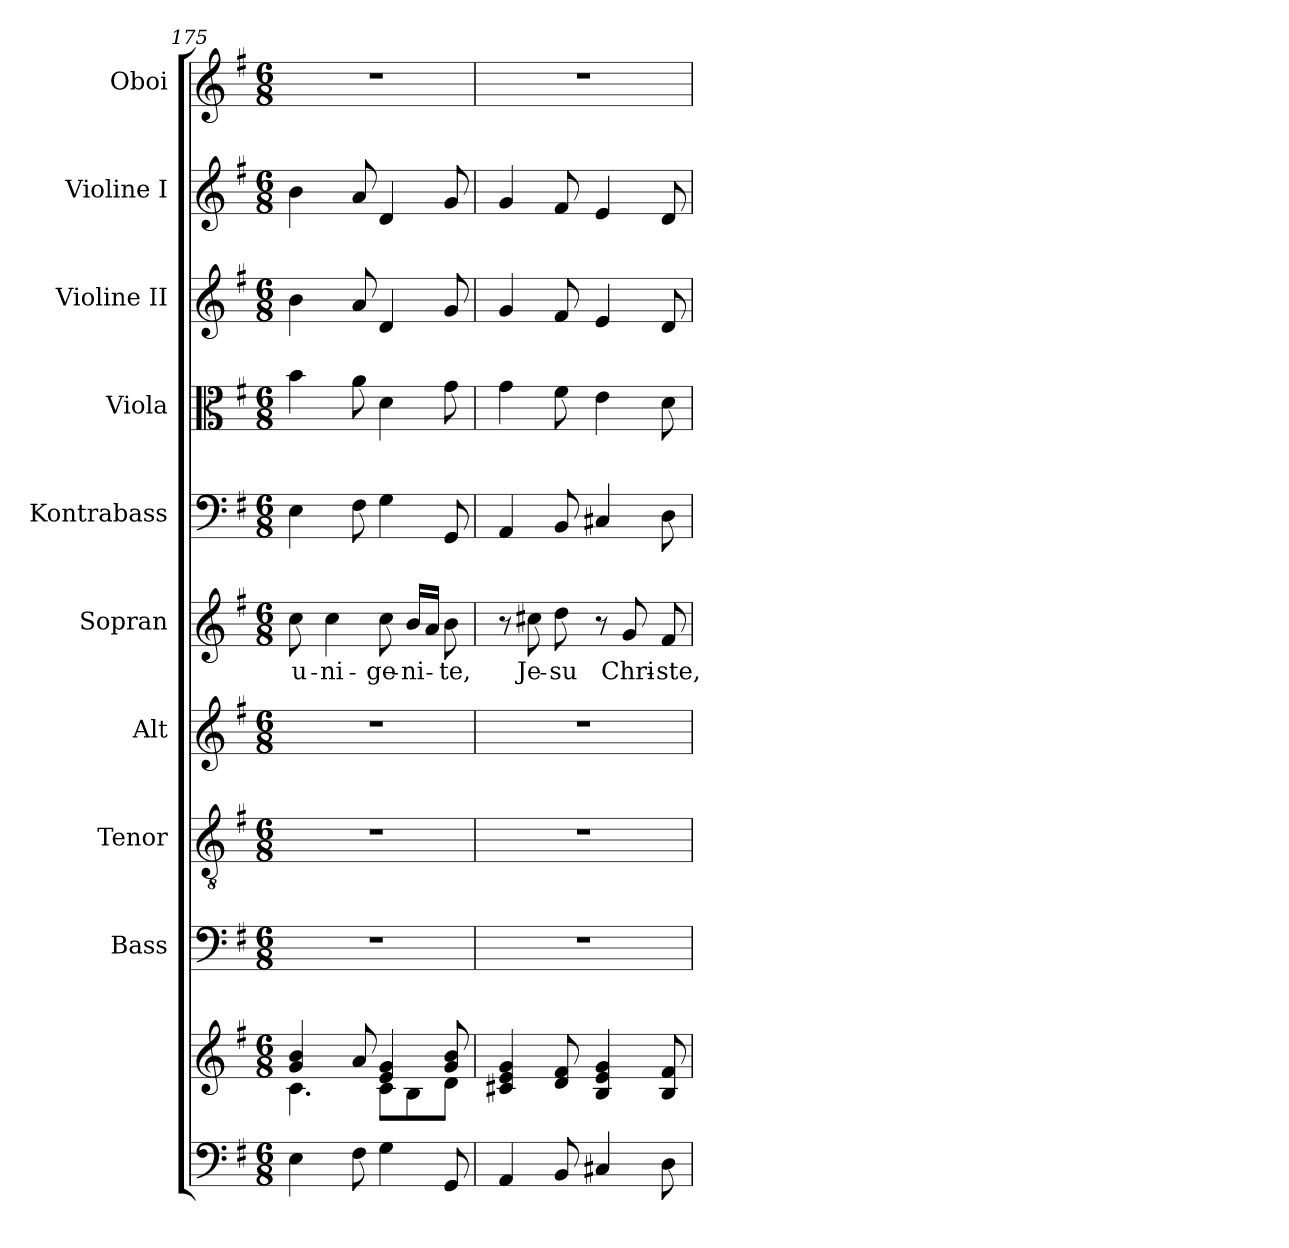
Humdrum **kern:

**kern	**kern	**kern	**kern	**kern	**kern	**text	**kern	**kern	**kern	**kern	**kern
*part10	*part10	*part9	*part8	*part7	*part6	*part6	*part5	*part4	*part3	*part2	*part1
*staff11	*staff10	*staff9	*staff8	*staff7	*staff6	*staff6	*staff5	*staff4	*staff3	*staff2	*staff1
*	*	*I"Bass	*I"Tenor	*I"Alt	*I"Sopran	*	*I"Kontrabass	*I"Viola	*I"Violine II	*I"Violine I	*I"Oboi
*	*	*I'B.	*I'T.	*I'A.	*I'S.	*	*I'Kb.	*I'Vla.	*I'Vl. II	*I'Vl. I	*I'Ob.
*clefF4	*clefG2	*clefF4	*clefGv2	*clefG2	*clefG2	*	*clefF4	*clefC3	*clefG2	*clefG2	*clefG2
*	*	*	*	*	*	*	*ITrd7c12	*	*	*	*
*k[f#]	*k[f#]	*k[f#]	*k[f#]	*k[f#]	*k[f#]	*	*k[f#]	*k[f#]	*k[f#]	*k[f#]	*k[f#]
*G:	*G:	*G:	*G:	*G:	*G:	*	*G:	*G:	*G:	*G:	*G:
*M6/8	*M6/8	*M6/8	*M6/8	*M6/8	*M6/8	*	*M6/8	*M6/8	*M6/8	*M6/8	*M6/8
=175	=175	=175	=175	=175	=175	=175	=175	=175	=175	=175	=175
*	*^	*	*	*	*	*	*	*	*	*	*
!	!	!	!	!	!	!	!LO:LY:b	!	!	!	!	!
4E\	4g/ 4b/	4.c\	2.r	2.r	2.r	8cc\	u-	4EE\	4b\	4b\	4b\	2.r
!	!	!	!	!	!	!	!LO:LY:b	!	!	!	!	!
.	.	.	.	.	.	4cc\	-ni-	.	.	.	.	.
8F#\	8a/	.	.	.	.	.	.	8FF#\	8a\	8a/	8a/	.
!	!	!	!	!	!	!	!LO:LY:b	!	!	!	!	!
4G\	4e/ 4g/	8c\L	.	.	.	8cc\	-ge-	4GG\	4d\	4d/	4d/	.
!	!	!	!	!	!	!	!LO:LY:b	!	!	!	!	!
.	.	8B\	.	.	.	16b/LL	-ni-	.	.	.	.	.
.	.	.	.	.	.	16a/JJ	.	.	.	.	.	.
!	!	!	!	!	!	!	!LO:LY:b	!	!	!	!	!
8GG/	8g/ 8b/	8d\J	.	.	.	8b\	-te,	8GGG/	8g\	8g/	8g/	.
*	*v	*v	*	*	*	*	*	*	*	*	*	*
=176	=176	=176	=176	=176	=176	=176	=176	=176	=176	=176	=176
4AA/	4c#X/ 4e/ 4g/	2.r	2.r	2.r	8r	.	4AAA/	4g\	4g/	4g/	2.r
!	!	!	!	!	!	!LO:LY:b	!	!	!	!	!
.	.	.	.	.	8cc#X\	Je-	.	.	.	.	.
!	!	!	!	!	!	!LO:LY:b	!	!	!	!	!
8BB/	8d/ 8f#/	.	.	.	8dd\	-su	8BBB/	8f#\	8f#/	8f#/	.
4C#X/	4B/ 4e/ 4g/	.	.	.	8r	.	4CC#X/	4e\	4e/	4e/	.
!	!	!	!	!	!	!LO:LY:b	!	!	!	!	!
.	.	.	.	.	8g/	Chri-	.	.	.	.	.
!	!	!	!	!	!	!LO:LY:b	!	!	!	!	!
8D\	8B/ 8f#/	.	.	.	8f#/	-ste,	8DD\	8d\	8d/	8d/	.
=	=	=	=	=	=	=	=	=	=	=	=
*-	*-	*-	*-	*-	*-	*-	*-	*-	*-	*-	*-
